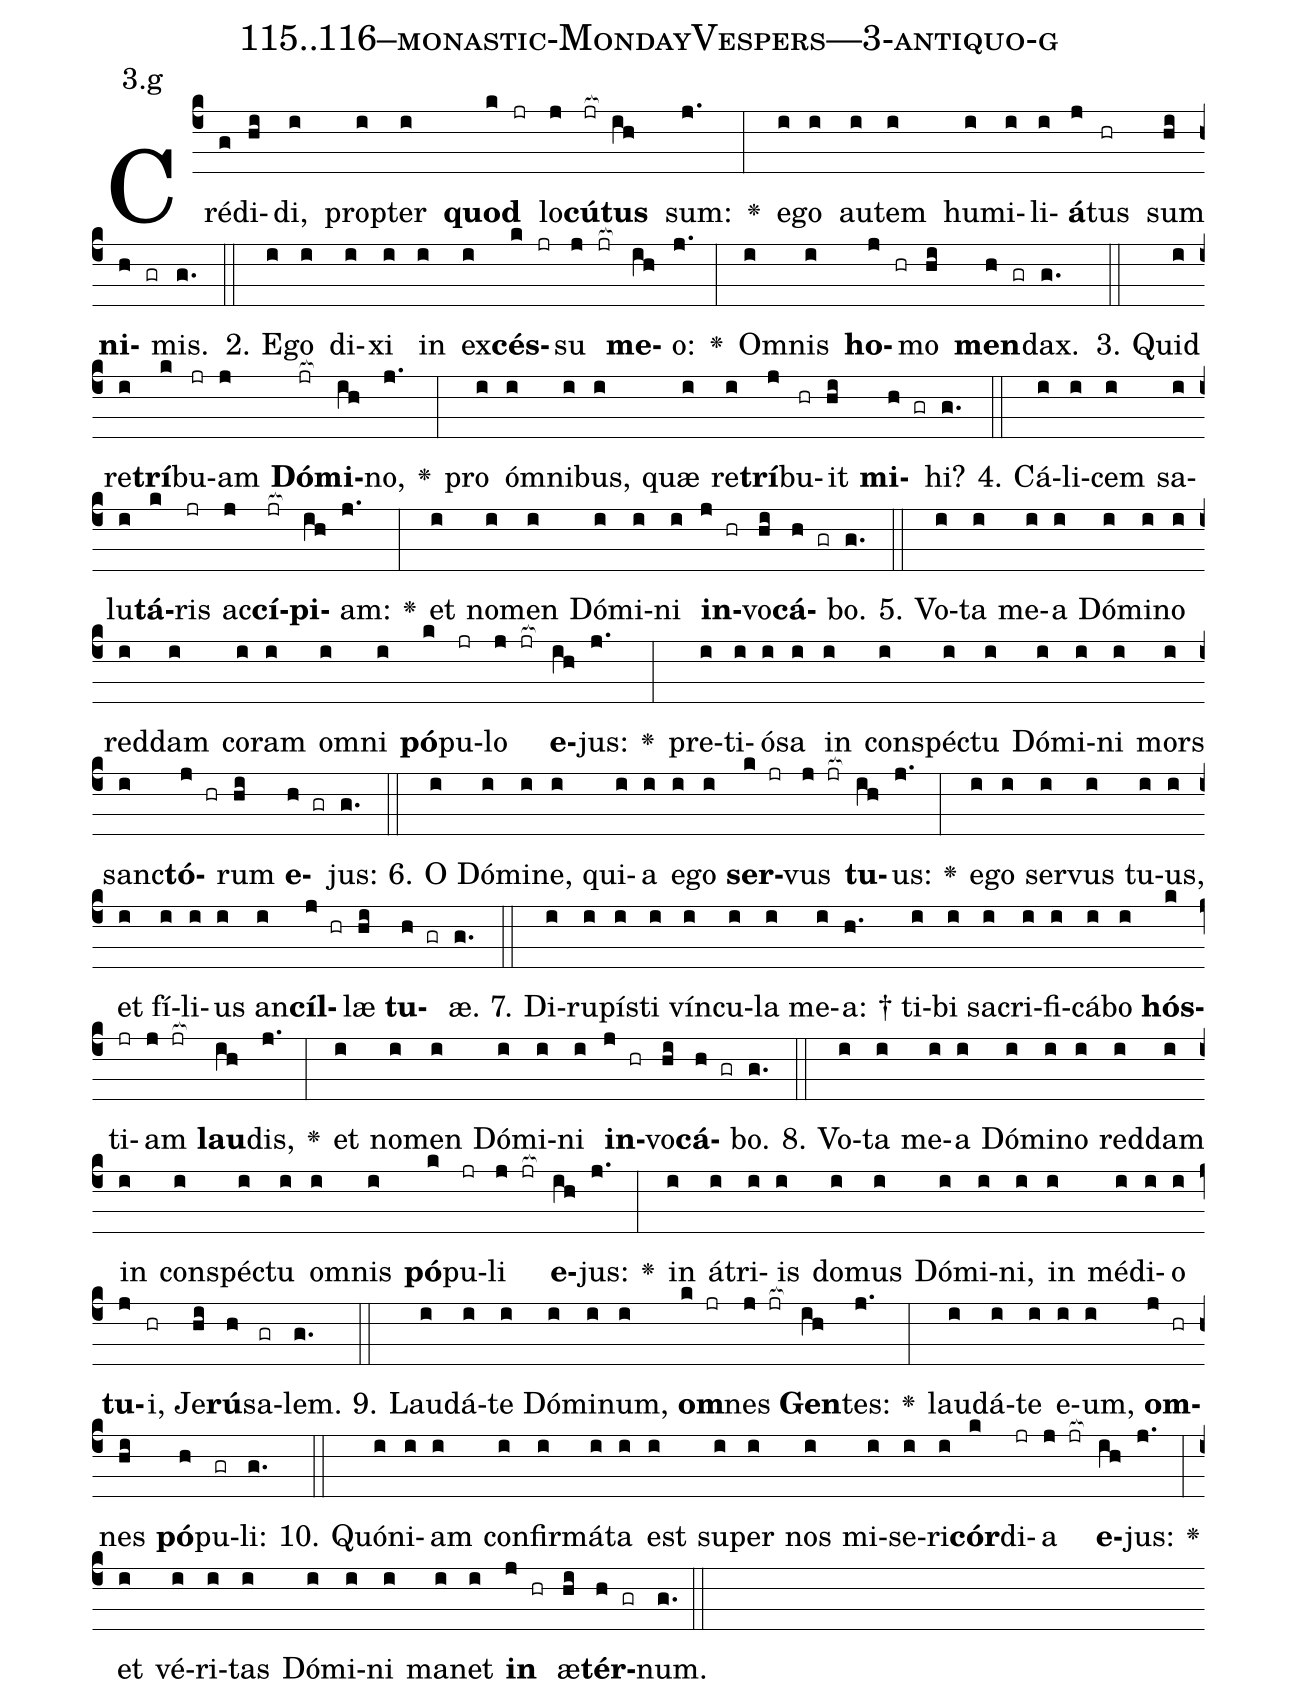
name: 115..116--monastic-MondayVespers---3-antiquo-g;
annotation: 3.g;
%%
(c4)Cré(g)di(hi)di,(i) prop(i)ter(i) <b>quod</b>(k jr) lo(j)<b>cú</b>(jr[ocb:1{])<b>tus</b>(ih[ocb:0}]) sum:(j.) <v>\greheightstar</v>(:) e(i)go(i) au(i)tem(i) hu(i)mi(i)li(i)<b>á</b>(j)tus(hr) sum(hi) <b>ni</b>(h gr)mis.(g.) (::)
2. E(i)go(i) di(i)xi(i) in(i) ex(i)<b>cés</b>(k jr)su(j jr[ocb:1{]) <b>me</b>(ih[ocb:0}])o:(j.) <v>\greheightstar</v>(:) Om(i)nis(i) <b>ho</b>(j hr)mo(hi) <b>men</b>(h gr)dax.(g.) (::)
3. Quid(i) re(i)<b>trí</b>(k)bu(jr)am(j) <b>Dó</b>(jr[ocb:1{])<b>mi</b>(ih[ocb:0}])no,(j.) <v>\greheightstar</v>(:) pro(i) óm(i)ni(i)bus,(i) quæ(i) re(i)<b>trí</b>(j)bu(hr)it(hi) <b>mi</b>(h gr)hi?(g.) (::)
4. Cá(i)li(i)cem(i) sa(i)lu(i)<b>tá</b>(k)ris(jr) ac(j)<b>cí</b>(jr[ocb:1{])<b>pi</b>(ih[ocb:0}])am:(j.) <v>\greheightstar</v>(:) et(i) no(i)men(i) Dó(i)mi(i)ni(i) <b>in</b>(j hr)vo(hi)<b>cá</b>(h gr)bo.(g.) (::)
5. Vo(i)ta(i) me(i)a(i) Dó(i)mi(i)no(i) red(i)dam(i) co(i)ram(i) om(i)ni(i) <b>pó</b>(k)pu(jr)lo(j jr[ocb:1{]) <b>e</b>(ih[ocb:0}])jus:(j.) <v>\greheightstar</v>(:) pre(i)ti(i)ó(i)sa(i) in(i) con(i)spéc(i)tu(i) Dó(i)mi(i)ni(i) mors(i) sanc(i)<b>tó</b>(j hr)rum(hi) <b>e</b>(h gr)jus:(g.) (::)
6. O(i) Dó(i)mi(i)ne,(i) qui(i)a(i) e(i)go(i) <b>ser</b>(k jr)vus(j jr[ocb:1{]) <b>tu</b>(ih[ocb:0}])us:(j.) <v>\greheightstar</v>(:) e(i)go(i) ser(i)vus(i) tu(i)us,(i) et(i) fí(i)li(i)us(i) an(i)<b>cíl</b>(j hr)læ(hi) <b>tu</b>(h gr)æ.(g.) (::)
7. Di(i)ru(i)pís(i)ti(i) vín(i)cu(i)la(i) me(i)a: †(h.) ti(i)bi(i) sa(i)cri(i)fi(i)cá(i)bo(i) <b>hós</b>(k)ti(jr)am(j jr[ocb:1{]) <b>lau</b>(ih[ocb:0}])dis,(j.) <v>\greheightstar</v>(:) et(i) no(i)men(i) Dó(i)mi(i)ni(i) <b>in</b>(j hr)vo(hi)<b>cá</b>(h gr)bo.(g.) (::)
8. Vo(i)ta(i) me(i)a(i) Dó(i)mi(i)no(i) red(i)dam(i) in(i) con(i)spéc(i)tu(i) om(i)nis(i) <b>pó</b>(k)pu(jr)li(j jr[ocb:1{]) <b>e</b>(ih[ocb:0}])jus:(j.) <v>\greheightstar</v>(:) in(i) á(i)tri(i)is(i) do(i)mus(i) Dó(i)mi(i)ni,(i) in(i) mé(i)di(i)o(i) <b>tu</b>(j)i,(hr) Je(hi)<b>rú</b>(h)sa(gr)lem.(g.) (::)
9. Lau(i)dá(i)te(i) Dó(i)mi(i)num,(i) <b>om</b>(k jr)nes(j jr[ocb:1{]) <b>Gen</b>(ih[ocb:0}])tes:(j.) <v>\greheightstar</v>(:) lau(i)dá(i)te(i) e(i)um,(i) <b>om</b>(j hr)nes(hi) <b>pó</b>(h)pu(gr)li:(g.) (::)
10. Quón(i)i(i)am(i) con(i)fir(i)má(i)ta(i) est(i) su(i)per(i) nos(i) mi(i)se(i)ri(i)<b>cór</b>(k)di(jr)a(j jr[ocb:1{]) <b>e</b>(ih[ocb:0}])jus:(j.) <v>\greheightstar</v>(:) et(i) vé(i)ri(i)tas(i) Dó(i)mi(i)ni(i) ma(i)net(i) <b>in</b>(j hr) æ(hi)<b>tér</b>(h gr)num.(g.) (::)
